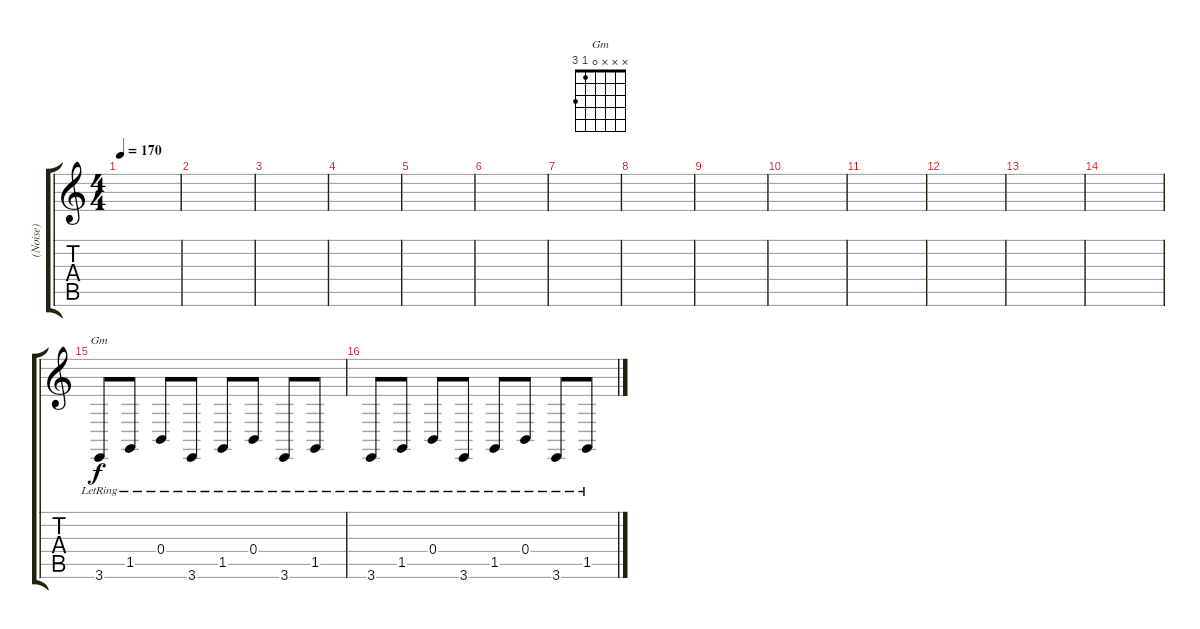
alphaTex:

\track ("(Noise)" "(Noise)") {instrument fx6goblins}
\staff {score tabs}
\tuning (Db4 Ab3 E3 B2 Gb2 Db2) {hide}
\chord ("Gm" x x x 0 1 3)
\ts (4 4)
\tempo 170
\clef g2
\ks c
|
|
|
|
|
|
|
|
|
|
|
|
|
|
3.6{lr}.8{ch "Gm"} 1.5{lr}.8 0.4{lr}.8 3.6{lr}.8 1.5{lr}.8 0.4{lr}.8 3.6{lr}.8 1.5{lr}.8 |
3.6{lr}.8 1.5{lr}.8 0.4{lr}.8 3.6{lr}.8 1.5{lr}.8 0.4{lr}.8 3.6{lr}.8 1.5{lr}.8
